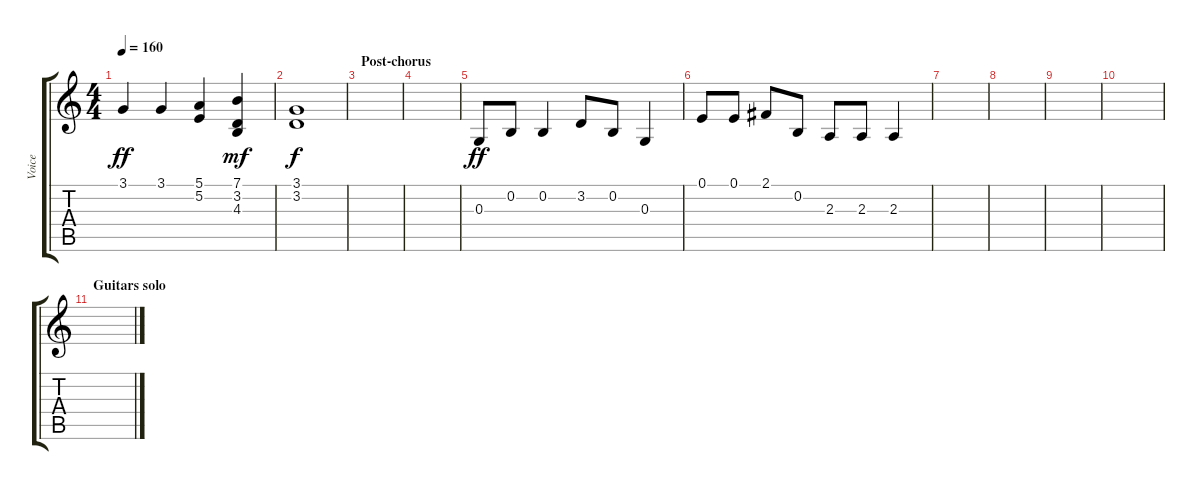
\track ("Voice" "Voice") {instrument tenorsax}
\staff {score tabs}
\tuning (E4 B3 G3 D3 A2 E2) {hide}
\ts (4 4)
\tempo 160
\clef g2
\ks c
3.1.4{dy ff} 3.1.4 (5.1 5.2).4 (7.1 3.2 4.3).4{dy mf} |
(3.1 3.2).1{dy f} |
\section ("" "Post-chorus")
|
|
0.3.8{dy ff} 0.2.8 0.2.4 3.2.8 0.2.8 0.3.4 |
0.1.8 0.1.8 2.1.8 0.2.8 2.3.8 2.3.8 2.3.4 |
|
|
|
|
\section ("" "Guitars solo")
